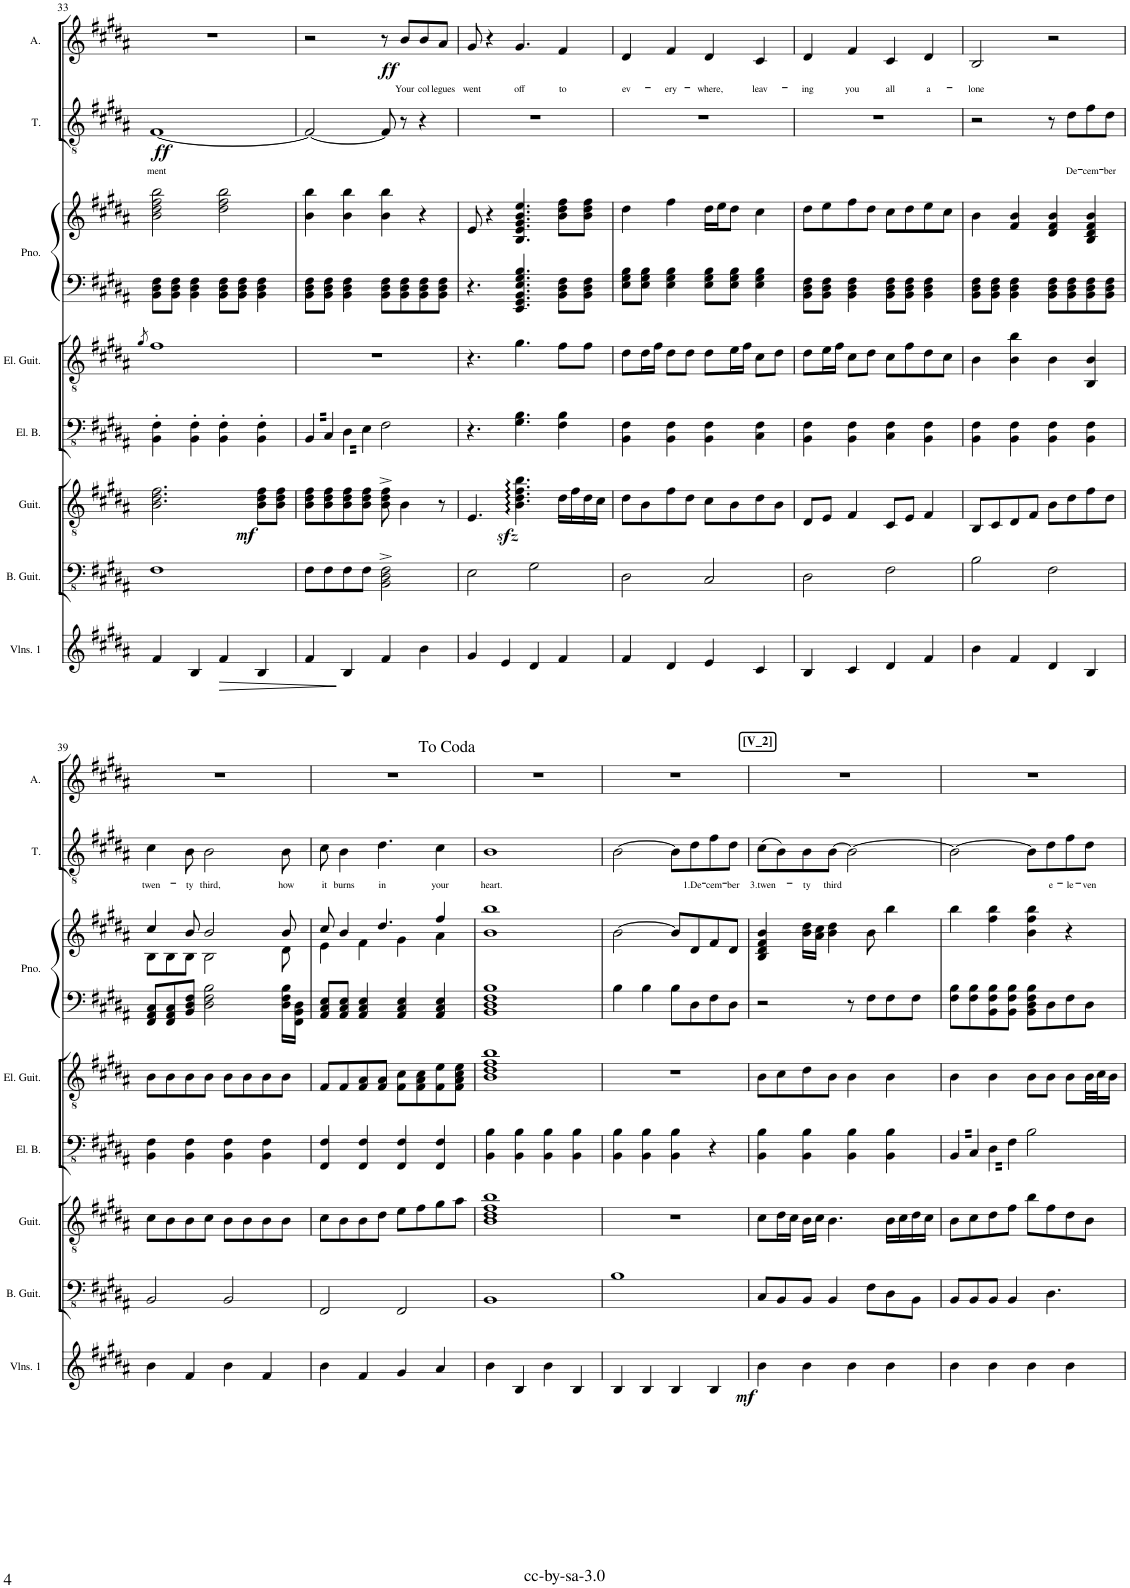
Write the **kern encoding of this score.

**kern	**dynam	**kern	**kern	**dynam	**kern	**kern	**kern	**kern	**kern	**text	**dynam	**kern	**text	**dynam
*part8	*part8	*part7	*part6	*part6	*part5	*part4	*part3	*part3	*part2	*part2	*part2	*part1	*part1	*part1
*staff9	*staff9	*staff8	*staff7	*staff7	*staff6	*staff5	*staff4	*staff3	*staff2	*staff2	*staff2	*staff1	*staff1	*staff1
*I"Violins 1	*	*I"Bass Guitar	*I"Guitar	*	*I"Electric Bass	*I"Electric Guitar	*I"Piano	*	*I"Tenor	*	*	*I"Alto	*	*
*I'Vlns. 1	*	*I'B. Guit.	*I'Guit.	*	*I'El. B.	*I'El. Guit.	*I'Pno.	*	*I'T.	*	*	*I'A.	*	*
!!LO:PB:g=z
*clefG2	*	*clefFv4	*clefGv2	*	*clefFv4	*clefGv2	*clefF4	*clefG2	*clefGv2	*	*	*clefG2	*	*
*k[f#c#g#d#a#]	*	*k[f#c#g#d#a#]	*k[f#c#g#d#a#]	*	*k[f#c#g#d#a#]	*k[f#c#g#d#a#]	*k[f#c#g#d#a#]	*k[f#c#g#d#a#]	*k[f#c#g#d#a#]	*	*	*k[f#c#g#d#a#]	*	*
*M4/4	*	*M4/4	*M4/4	*	*M4/4	*M4/4	*M4/4	*M4/4	*M4/4	*	*	*M4/4	*	*
=33	=33	=33	=33	=33	=33	=33	=33	=33	=33	=33	=33	=33	=33	=33
.	.	.	.	.	.	8qg#/	.	.	.	.	.	.	.	.
!	!	!	!	!	!	!	!	!	!	!LO:LY:b	!LO:DY:b	!	!	!
4f#/	.	1FF#	2.B\ 2.d#\ 2.f#\	.	4BBB\' 4FF#\'	1f#	8BB\ 8D#\ 8F#\L	2b\ 2dd#\ 2ff#\ 2bb\	[1F#	ment	ff	1r	.	.
.	.	.	.	.	.	.	8BB\ 8D#\ 8F#\J	.	.	.	.	.	.	.
4B/	.	.	.	.	4BBB\' 4FF#\'	.	4BB\ 4D#\ 4F#\	.	.	.	.	.	.	.
!	!LO:HP:b	!	!	!	!	!	!	!	!	!	!	!	!	!
4f#/	>	.	.	.	4BBB\' 4FF#\'	.	8BB\ 8D#\ 8F#\L	2dd#\ 2ff#\ 2bb\	.	.	.	.	.	.
.	.	.	.	.	.	.	8BB\ 8D#\ 8F#\J	.	.	.	.	.	.	.
!	!	!	!	!LO:DY:b	!	!	!	!	!	!	!	!	!	!
4B/	.	.	8B\ 8d#\ 8f#\L	mf	4BBB\' 4FF#\'	.	4BB\ 4D#\ 4F#\	.	.	.	.	.	.	.
.	.	.	8B\ 8d#\ 8f#\J	.	.	.	.	.	.	.	.	.	.	.
=34	=34	=34	=34	=34	=34	=34	=34	=34	=34	=34	=34	=34	=34	=34
*	*	*	*	*	*tremolo	*	*	*	*	*	*	*	*	*
4f#/	.	8FF#\L	8B\ 8d#\ 8f#\L	.	32BBB/LLL	1r	8BB\ 8D#\ 8F#\L	4b\ 4bb\	2F#/_	.	.	2r	.	.
.	.	.	.	.	32CC#/	.	.	.	.	.	.	.	.	.
.	.	.	.	.	32BBB/	.	.	.	.	.	.	.	.	.
.	.	.	.	.	32CC#/	.	.	.	.	.	.	.	.	.
.	.	8FF#\	8B\ 8d#\ 8f#\	.	32BBB/	.	8BB\ 8D#\ 8F#\J	.	.	.	.	.	.	.
.	.	.	.	.	32CC#/	.	.	.	.	.	.	.	.	.
.	.	.	.	.	32BBB/	.	.	.	.	.	.	.	.	.
.	.	.	.	.	32CC#/JJJ	.	.	.	.	.	.	.	.	.
4B/	]	8FF#\	8B\ 8d#\ 8f#\	.	32DD#\LLL	.	4BB\ 4D#\ 4F#\	4b\ 4bb\	.	.	.	.	.	.
.	.	.	.	.	32EE\	.	.	.	.	.	.	.	.	.
.	.	.	.	.	32DD#\	.	.	.	.	.	.	.	.	.
.	.	.	.	.	32EE\	.	.	.	.	.	.	.	.	.
.	.	8FF#\J	8B\ 8d#\ 8f#\J	.	32DD#\	.	.	.	.	.	.	.	.	.
.	.	.	.	.	32EE\	.	.	.	.	.	.	.	.	.
.	.	.	.	.	32DD#\	.	.	.	.	.	.	.	.	.
.	.	.	.	.	32EE\JJJ	.	.	.	.	.	.	.	.	.
*	*	*	*	*	*Xtremolo	*	*	*	*	*	*	*	*	*
4f#/	.	2BBB\^ 2DD#\^ 2FF#\^	8B\^ 8d#\^ 8f#\^	.	2FF#\	.	8BB\ 8D#\ 8F#\L	4b\ 4bb\	8F#/]	.	.	8r	.	.
.	.	.	.	.	.	.	.	.	.	.	.	.	.	.
.	.	.	.	.	.	.	.	.	.	.	.	.	.	.
.	.	.	.	.	.	.	.	.	.	.	.	.	.	.
!	!	!	!	!	!	!	!	!	!	!	!	!	!LO:LY:b	!LO:DY:b
.	.	.	4B\	.	.	.	8BB\ 8D#\ 8F#\	.	8r	.	.	8b/L	Your	ff
!	!	!	!	!	!	!	!	!	!	!	!	!	!LO:LY:b	!
4b\	.	.	.	.	.	.	8BB\ 8D#\ 8F#\	4r	4r	.	.	8b/	col-	.
!	!	!	!	!	!	!	!	!	!	!	!	!	!LO:LY:b	!
.	.	.	8r	.	.	.	8BB\ 8D#\ 8F#\J	.	.	.	.	8a#/J	-legues	.
=35	=35	=35	=35	=35	=35	=35	=35	=35	=35	=35	=35	=35	=35	=35
!	!	!	!	!	!	!	!	!	!	!	!	!	!LO:LY:b	!
4g#/	.	2EE\	4.E/	.	4.r	4.r	4.r	8e/	1r	.	.	8g#/	went	.
.	.	.	.	.	.	.	.	4r	.	.	.	4r	.	.
4e/	.	.	.	.	.	.	.	.	.	.	.	.	.	.
!	!	!	!	!	!	!	!	!	!	!	!	!	!LO:LY:b	!
.	.	.	4.B\zz< 4.d#\zz< 4.f#\zz< 4.b\zz<	.	4.GG#\ 4.BB\	4.g#\	4.EE/ 4.GG#/ 4.BB/ 4.E/ 4.G#/ 4.B/	4.B/ 4.e/ 4.g#/ 4.b/ 4.ee/	.	.	.	4.g#>/	off	.
4d#/	.	2GG#\	.	.	.	.	.	.	.	.	.	.	.	.
!	!	!	!	!	!	!	!	!	!	!	!	!	!LO:LY:b	!
4f#/	.	.	16d#\LL	.	4FF#\ 4BB\	8f#\L	8BB\ 8D#\ 8F#\L	8b\ 8dd#\ 8ff#\L	.	.	.	4f#/	to	.
.	.	.	16f#\	.	.	.	.	.	.	.	.	.	.	.
.	.	.	16d#\	.	.	8f#\J	8BB\ 8D#\ 8F#\J	8b\ 8dd#\ 8ff#\J	.	.	.	.	.	.
.	.	.	16c#\JJ	.	.	.	.	.	.	.	.	.	.	.
=36	=36	=36	=36	=36	=36	=36	=36	=36	=36	=36	=36	=36	=36	=36
!	!	!	!	!	!	!	!	!	!	!	!	!	!LO:LY:b	!
4f#/	.	2DD#\	8d#\L	.	4BBB\ 4FF#\	8d#\L	8E\ 8G#\ 8B\L	4dd#\	1r	.	.	4d#/	ev-	.
.	.	.	8B\	.	.	16d#\L	8E\ 8G#\ 8B\J	.	.	.	.	.	.	.
.	.	.	.	.	.	16f#\JJ	.	.	.	.	.	.	.	.
!	!	!	!	!	!	!	!	!	!	!	!	!	!LO:LY:b	!
4d#/	.	.	8f#\	.	4BBB\ 4FF#\	8d#\L	4E\ 4G#\ 4B\	4ff#\	.	.	.	4f#/	-ery-	.
.	.	.	8d#\J	.	.	8d#\J	.	.	.	.	.	.	.	.
!	!	!	!	!	!	!	!	!	!	!	!	!	!LO:LY:b	!
4e/	.	2CC#/	8c#\L	.	4BBB\ 4FF#\	8d#\L	8E\ 8G#\ 8B\L	16dd#\LL	.	.	.	4d#/	-where,	.
.	.	.	.	.	.	.	.	16ee\J	.	.	.	.	.	.
.	.	.	8B\	.	.	16e\L	8E\ 8G#\ 8B\J	8dd#\J	.	.	.	.	.	.
.	.	.	.	.	.	16f#\JJ	.	.	.	.	.	.	.	.
!	!	!	!	!	!	!	!	!	!	!	!	!	!LO:LY:b	!
4c#/	.	.	8d#\	.	4CC#\ 4FF#\	8c#\L	4E\ 4G#\ 4B\	4cc#\	.	.	.	4c#/	leav-	.
.	.	.	8B\J	.	.	8d#\J	.	.	.	.	.	.	.	.
=37	=37	=37	=37	=37	=37	=37	=37	=37	=37	=37	=37	=37	=37	=37
!	!	!	!	!	!	!	!	!	!	!	!	!	!LO:LY:b	!
4B/	.	2DD#\	8D#/L	.	4BBB\ 4FF#\	8d#\L	8BB\ 8D#\ 8F#\L	8dd#\L	1r	.	.	4d#/	-ing	.
.	.	.	8E/J	.	.	16e\L	8BB\ 8D#\ 8F#\J	8ee\	.	.	.	.	.	.
.	.	.	.	.	.	16f#\JJ	.	.	.	.	.	.	.	.
!	!	!	!	!	!	!	!	!	!	!	!	!	!LO:LY:b	!
4c#/	.	.	4F#/	.	4BBB\ 4FF#\	8c#\L	4BB\ 4D#\ 4F#\	8ff#\	.	.	.	4f#/	you	.
.	.	.	.	.	.	8d#\J	.	8dd#\J	.	.	.	.	.	.
!	!	!	!	!	!	!	!	!	!	!	!	!	!LO:LY:b	!
4d#/	.	2FF#\	8C#/L	.	4CC#\ 4FF#\	8c#\L	8BB\ 8D#\ 8F#\L	8cc#\L	.	.	.	4c#/	all	.
.	.	.	8E/J	.	.	8f#\	8BB\ 8D#\ 8F#\J	8dd#\	.	.	.	.	.	.
!	!	!	!	!	!	!	!	!	!	!	!	!	!LO:LY:b	!
4f#/	.	.	4F#/	.	4BBB\ 4FF#\	8d#\	4BB\ 4D#\ 4F#\	8ee\	.	.	.	4d#/	a-	.
.	.	.	.	.	.	8c#\J	.	8cc#\J	.	.	.	.	.	.
=38	=38	=38	=38	=38	=38	=38	=38	=38	=38	=38	=38	=38	=38	=38
!	!	!	!	!	!	!	!	!	!	!	!	!	!LO:LY:b	!
4b\	.	2BB\	8BB/L	.	4BBB\ 4FF#\	4B\	8BB\ 8D#\ 8F#\L	4b\	2r	.	.	2B/	-lone	.
.	.	.	8C#/	.	.	.	8BB\ 8D#\ 8F#\J	.	.	.	.	.	.	.
4f#/	.	.	8D#/	.	4BBB\ 4FF#\	4B\ 4b\	4BB\ 4D#\ 4F#\	4f#/ 4b/	.	.	.	.	.	.
.	.	.	8F#/J	.	.	.	.	.	.	.	.	.	.	.
4d#/	.	2FF#\	8B\L	.	4BBB\ 4FF#\	4B\	8BB\ 8D#\ 8F#\L	4d#/ 4f#/ 4b/	8r	.	.	2r	.	.
!	!	!	!	!	!	!	!	!	!	!LO:LY:b	!	!	!	!
.	.	.	8d#\	.	.	.	8BB\ 8D#\ 8F#\	.	8d#\L	De-	.	.	.	.
!	!	!	!	!	!	!	!	!	!	!LO:LY:b	!	!	!	!
4B/	.	.	8f#\	.	4BBB\ 4FF#\	4BB/ 4B/	8BB\ 8D#\ 8F#\	4B/ 4d#/ 4f#/ 4b/	8f#\	-cem-	.	.	.	.
!	!	!	!	!	!	!	!	!	!	!LO:LY:b	!	!	!	!
.	.	.	8d#\J	.	.	.	8BB\ 8D#\ 8F#\J	.	8d#\J	-ber	.	.	.	.
!!LO:LB:g=z
=39	=39	=39	=39	=39	=39	=39	=39	=39	=39	=39	=39	=39	=39	=39
*	*	*	*	*	*	*	*	*^	*	*	*	*	*	*
!	!	!	!	!	!	!	!	!	!	!	!LO:LY:b	!	!	!	!
4b\	.	2BBB/	8c#\L	.	4BBB\ 4FF#\	8B\L	8FF#/ 8AA#/ 8C#/L	4cc#/	8B\L	4c#\	twen-	.	1r	.	.
.	.	.	8B\	.	.	8B\	8FF#/ 8AA#/ 8C#/	.	8B\	.	.	.	.	.	.
!	!	!	!	!	!	!	!	!	!	!	!LO:LY:b	!	!	!	!
4f#/	.	.	8B\	.	4BBB\ 4FF#\	8B\	8BB/ 8D#/ 8F#/J	8b/	8B\J	8B\	-ty	.	.	.	.
!	!	!	!	!	!	!	!	!	!	!	!LO:LY:b	!	!	!	!
.	.	.	8c#\J	.	.	8B\J	2D#\ 2F#\ 2B\	2b/	2B\	2B\	third,	.	.	.	.
4b\	.	2BBB/	8B\L	.	4BBB\ 4FF#\	8B\L	.	.	.	.	.	.	.	.	.
.	.	.	8B\	.	.	8B\	.	.	.	.	.	.	.	.	.
4f#/	.	.	8B\	.	4BBB\ 4FF#\	8B\	.	.	.	.	.	.	.	.	.
!	!	!	!	!	!	!	!	!	!	!	!LO:LY:b	!	!	!	!
.	.	.	8B\J	.	.	8B\J	16D#\ 16F#\ 16B\LL	8b/	8d#\	8B\	how	.	.	.	.
.	.	.	.	.	.	.	16FF#\ 16BB\ 16D#\JJ	.	.	.	.	.	.	.	.
=40	=40	=40	=40	=40	=40	=40	=40	=40	=40	=40	=40	=40	=40	=40	=40
!	!	!	!	!	!	!	!	!	!	!	!LO:LY:b	!	!	!	!
4b\	.	2FFF#/	8c#\L	.	4FFF#/ 4FF#/	8F#/L	8AA#/ 8C#/ 8E/L	8cc#/	4e\	8c#\	it	.	1r	.	.
!	!	!	!	!	!	!	!	!	!	!	!LO:LY:b	!	!	!	!
.	.	.	8B\	.	.	8F#/	8AA#/ 8C#/ 8E/J	4b/	.	4B\	burns	.	.	.	.
4f#/	.	.	8B\	.	4FFF#/ 4FF#/	8F#/ 8A#/	4AA#/ 4C#/ 4E/	.	4f#\	.	.	.	.	.	.
!	!	!	!	!	!	!	!	!	!	!	!LO:LY:b	!	!	!	!
.	.	.	8d#\J	.	.	8F#/ 8A#/J	.	4.dd#/	.	4.d#\	in	.	.	.	.
4g#/	.	2FFF#/	8e\L	.	4FFF#/ 4FF#/	8F#\ 8c#\L	4AA#/ 4C#/ 4E/	.	4g#\	.	.	.	.	.	.
.	.	.	8f#\	.	.	8F#\ 8A#\ 8c#\	.	.	.	.	.	.	.	.	.
!	!	!	!	!	!	!	!	!	!	!	!LO:LY:b	!	!	!	!
4a#/	.	.	8g#\	.	4FFF#/ 4FF#/	8F#\ 8e\	4AA#/ 4C#/ 4E/	4ff#/	4a#\	4c#\	your	.	.	.	.
.	.	.	8a#\J	.	.	8F#\ 8A#\ 8c#\ 8e\J	.	.	.	.	.	.	.	.	.
=41	=41	=41	=41	=41	=41	=41	=41	=41	=41	=41	=41	=41	=41	=41	=41
!	!	!	!	!	!	!	!	!	!	!	!LO:LY:b	!	!	!	!
4b\	.	1BBB	1B 1d# 1f# 1b	.	4BBB\ 4BB\	1B 1d# 1f# 1b	1BB 1D# 1F# 1B	1bb	1b	1B	heart.	.	1r	.	.
4B/	.	.	.	.	4BBB\ 4BB\	.	.	.	.	.	.	.	.	.	.
4b\	.	.	.	.	4BBB\ 4BB\	.	.	.	.	.	.	.	.	.	.
4B/	.	.	.	.	4BBB\ 4BB\	.	.	.	.	.	.	.	.	.	.
*	*	*	*	*	*	*	*	*v	*v	*	*	*	*	*	*
=42	=42	=42	=42	=42	=42	=42	=42	=42	=42	=42	=42	=42	=42	=42
4B/	.	1BB	1r	.	4BBB\ 4BB\	1r	4B\	[2b\	[2B\	.	.	1r	.	.
4B/	.	.	.	.	4BBB\ 4BB\	.	4B\	.	.	.	.	.	.	.
4B/	.	.	.	.	4BBB\ 4BB\	.	8B\L	8b/L]	8B\L]	.	.	.	.	.
!	!	!	!	!	!	!	!	!	!	!LO:LY:b	!	!	!	!
.	.	.	.	.	.	.	8D#\	8d#/	8d#\	1.De-	.	.	.	.
!	!	!	!	!	!	!	!	!	!	!LO:LY:b	!	!	!	!
4B/	.	.	.	.	4r	.	8F#\	8f#/	8f#\	-cem-	.	.	.	.
!	!	!	!	!	!	!	!	!	!	!LO:LY:b	!	!	!	!
.	.	.	.	.	.	.	8D#\J	8d#/J	8d#\J	-ber	.	.	.	.
=43	=43	=43	=43	=43	=43	=43	=43	=43	=43	=43	=43	=43	=43	=43
!	!	!	!	!	!	!	!	!	!	!	!	!LO:TX:a:B:t=[V_2]	!	!
!	!LO:DY:b	!	!	!	!	!	!	!	!	!LO:LY:b	!	!	!	!
4b\	mf	8CC#/L	8c#\L	.	4BBB\ 4BB\	8B\L	2r	4B/ 4d#/ 4f#/ 4b/	(8c#\L	3.twen-	.	1r	.	.
.	.	8BBB/	16d#\L	.	.	8c#\	.	.	8B\)	.	.	.	.	.
.	.	.	16c#\JJ	.	.	.	.	.	.	.	.	.	.	.
!	!	!	!	!	!	!	!	!	!	!LO:LY:b	!	!	!	!
4b\	.	8BBB/J	16B\LL	.	4BBB\ 4BB\	8d#\	.	16b\ 16dd#\LL	8B\	-ty	.	.	.	.
.	.	.	16c#\JJ	.	.	.	.	16a#\ 16cc#\JJ	.	.	.	.	.	.
!	!	!	!	!	!	!	!	!	!	!LO:LY:b	!	!	!	!
.	.	4BBB/	4.B\	.	.	8B\J	.	4b\ 4dd#\	[8B\J	third	.	.	.	.
4b\	.	.	.	.	4BBB\ 4BB\	4B\	8r	.	2B\_	.	.	.	.	.
.	.	8FF#\L	.	.	.	.	8F#\L	8b\	.	.	.	.	.	.
4b\	.	8DD#\	16B\LL	.	4BBB\ 4BB\	4B\	8F#\	4bb\	.	.	.	.	.	.
.	.	.	16c#\	.	.	.	.	.	.	.	.	.	.	.
.	.	8BBB\J	16d#\	.	.	.	8F#\J	.	.	.	.	.	.	.
.	.	.	16c#\JJ	.	.	.	.	.	.	.	.	.	.	.
=44	=44	=44	=44	=44	=44	=44	=44	=44	=44	=44	=44	=44	=44	=44
*	*	*	*	*	*tremolo	*	*	*	*	*	*	*	*	*
4b\	.	8BBB/L	8B\L	.	32BBB/LLL	4B\	8F#\ 8B\L	4bb\	2B\_	.	.	1r	.	.
.	.	.	.	.	32CC#/	.	.	.	.	.	.	.	.	.
.	.	.	.	.	32BBB/	.	.	.	.	.	.	.	.	.
.	.	.	.	.	32CC#/	.	.	.	.	.	.	.	.	.
.	.	8BBB/	8c#\	.	32BBB/	.	8F#\ 8B\	.	.	.	.	.	.	.
.	.	.	.	.	32CC#/	.	.	.	.	.	.	.	.	.
.	.	.	.	.	32BBB/	.	.	.	.	.	.	.	.	.
.	.	.	.	.	32CC#/JJJ	.	.	.	.	.	.	.	.	.
4b\	.	8BBB/J	8d#\	.	32DD#\LLL	4B\	8BB\ 8F#\ 8B\	4ff#\ 4bb\	.	.	.	.	.	.
.	.	.	.	.	32FF#\	.	.	.	.	.	.	.	.	.
.	.	.	.	.	32DD#\	.	.	.	.	.	.	.	.	.
.	.	.	.	.	32FF#\	.	.	.	.	.	.	.	.	.
.	.	4BBB/	8f#\J	.	32DD#\	.	8BB\ 8F#\ 8B\J	.	.	.	.	.	.	.
.	.	.	.	.	32FF#\	.	.	.	.	.	.	.	.	.
.	.	.	.	.	32DD#\	.	.	.	.	.	.	.	.	.
.	.	.	.	.	32FF#\JJJ	.	.	.	.	.	.	.	.	.
*	*	*	*	*	*Xtremolo	*	*	*	*	*	*	*	*	*
4b\	.	.	8b\L	.	2BB\	8B\L	8BB\ 8D#\ 8F#\ 8B\L	4b\ 4ff#\ 4bb\	8B\L]	.	.	.	.	.
.	.	.	.	.	.	.	.	.	.	.	.	.	.	.
.	.	.	.	.	.	.	.	.	.	.	.	.	.	.
.	.	.	.	.	.	.	.	.	.	.	.	.	.	.
!	!	!	!	!	!	!	!	!	!	!LO:LY:b	!	!	!	!
.	.	4.DD#\	8f#\	.	.	8B\J	8D#\	.	8d#\	e-	.	.	.	.
!	!	!	!	!	!	!	!	!	!	!LO:LY:b	!	!	!	!
4b\	.	.	8d#\	.	.	8B\L	8F#\	4r	8f#\	-le-	.	.	.	.
!	!	!	!	!	!	!	!	!	!	!LO:LY:b	!	!	!	!
.	.	.	8B\J	.	.	32B\LL	8D#\J	.	8d#\J	-ven	.	.	.	.
.	.	.	.	.	.	32c#\J	.	.	.	.	.	.	.	.
.	.	.	.	.	.	16B\JJ	.	.	.	.	.	.	.	.
=	=	=	=	=	=	=	=	=	=	=	=	=	=	=
*-	*-	*-	*-	*-	*-	*-	*-	*-	*-	*-	*-	*-	*-	*-
